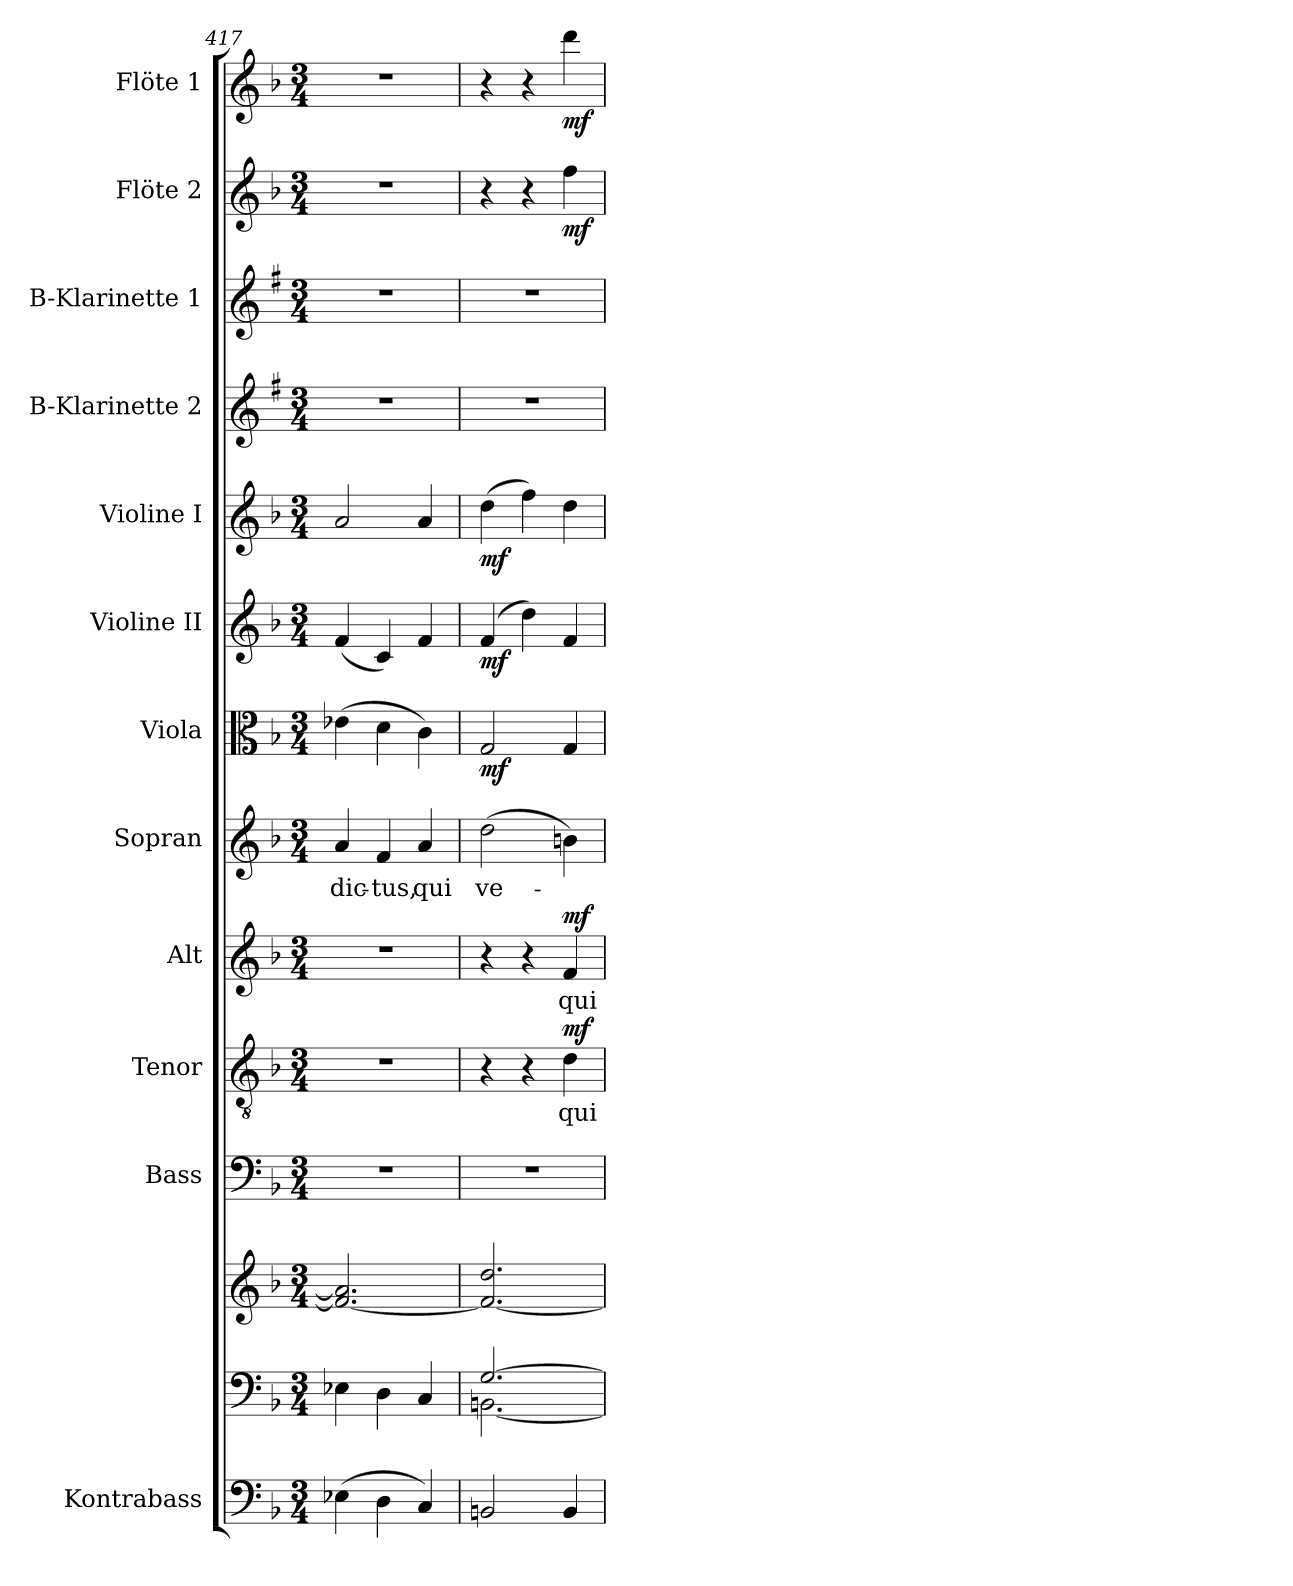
**kern	**kern	**kern	**kern	**kern	**text	**dynam	**kern	**text	**dynam	**kern	**text	**kern	**dynam	**kern	**dynam	**kern	**dynam	**kern	**kern	**kern	**dynam	**kern	**dynam
*part13	*part12	*part12	*part11	*part10	*part10	*part10	*part9	*part9	*part9	*part8	*part8	*part7	*part7	*part6	*part6	*part5	*part5	*part4	*part3	*part2	*part2	*part1	*part1
*staff14	*staff13	*staff12	*staff11	*staff10	*staff10	*staff10	*staff9	*staff9	*staff9	*staff8	*staff8	*staff7	*staff7	*staff6	*staff6	*staff5	*staff5	*staff4	*staff3	*staff2	*staff2	*staff1	*staff1
*I"Kontrabass	*	*	*I"Bass	*I"Tenor	*	*	*I"Alt	*	*	*I"Sopran	*	*I"Viola	*	*I"Violine II	*	*I"Violine I	*	*I"B-Klarinette 2	*I"B-Klarinette 1	*I"Flöte 2	*	*I"Flöte 1	*
*I'Kb.	*	*	*I'B.	*I'T.	*	*	*I'A.	*	*	*I'S.	*	*I'Vla.	*	*I'Vl. II	*	*I'Vl. I	*	*I'B Kl. 2	*I'B Kl. 1	*I'Fl. 2	*	*I'Fl. 1	*
*clefF4	*clefF4	*clefG2	*clefF4	*clefGv2	*	*	*clefG2	*	*	*clefG2	*	*clefC3	*	*clefG2	*	*clefG2	*	*clefG2	*clefG2	*clefG2	*	*clefG2	*
*ITrd7c12	*	*	*	*	*	*	*	*	*	*	*	*	*	*	*	*	*	*ITrd1c2	*ITrd1c2	*	*	*	*
*k[b-]	*k[b-]	*k[b-]	*k[b-]	*k[b-]	*	*	*k[b-]	*	*	*k[b-]	*	*k[b-]	*	*k[b-]	*	*k[b-]	*	*k[b-]	*k[b-]	*k[b-]	*	*k[b-]	*
*F:	*F:	*F:	*F:	*F:	*	*	*F:	*	*	*F:	*	*F:	*	*F:	*	*F:	*	*F:	*F:	*F:	*	*F:	*
*M3/4	*M3/4	*M3/4	*M3/4	*M3/4	*	*	*M3/4	*	*	*M3/4	*	*M3/4	*	*M3/4	*	*M3/4	*	*M3/4	*M3/4	*M3/4	*	*M3/4	*
=417	=417	=417	=417	=417	=417	=417	=417	=417	=417	=417	=417	=417	=417	=417	=417	=417	=417	=417	=417	=417	=417	=417	=417
!	!	!	!	!	!	!	!	!	!	!	!LO:LY:b	!	!	!	!	!	!	!	!	!	!	!	!
(>4EE-X\	4E-X\	2.f/_ 2.a/]	2.r	2.r	.	.	2.r	.	.	4a/	-dic-	(>4e-X\	.	(<4f/	.	2a/	.	2.r	2.r	2.r	.	2.r	.
!	!	!	!	!	!	!	!	!	!	!	!LO:LY:b	!	!	!	!	!	!	!	!	!	!	!	!
4DD\	4D\	.	.	.	.	.	.	.	.	4f/	-tus,	4d\	.	4c/)	.	.	.	.	.	.	.	.	.
!	!	!	!	!	!	!	!	!	!	!	!LO:LY:b	!	!	!	!	!	!	!	!	!	!	!	!
4CC/)	4C/	.	.	.	.	.	.	.	.	4a/	qui	4c\)	.	4f/	.	4a/	.	.	.	.	.	.	.
=418	=418	=418	=418	=418	=418	=418	=418	=418	=418	=418	=418	=418	=418	=418	=418	=418	=418	=418	=418	=418	=418	=418	=418
*	*^	*	*	*	*	*	*	*	*	*	*	*	*	*	*	*	*	*	*	*	*	*	*
!	!	!	!	!	!	!	!	!	!	!	!	!LO:LY:b	!	!LO:DY:b	!	!LO:DY:b	!	!LO:DY:b	!	!	!	!	!	!
2BBBn/	[>2.G/	[<2.BBn\	2.f/_ 2.dd/	2.r	4r	.	.	4r	.	.	(>2dd\	ve-	2G/	mf	(4f/	mf	(>4dd\	mf	2.r	2.r	4r	.	4r	.
.	.	.	.	.	4r	.	.	4r	.	.	.	.	.	.	4dd\)	.	4ff\)	.	.	.	4r	.	4r	.
!	!	!	!	!	!	!LO:LY:b	!LO:DY:a	!	!LO:LY:b	!LO:DY:a	!	!	!	!	!	!	!	!	!	!	!	!LO:DY:b	!	!LO:DY:b
4BBB/	.	.	.	.	4d\	qui	mf	4f/	qui	mf	4bn\)	.	4G/	.	4f/	.	4dd\	.	.	.	4ff\	mf	4ddd\	mf
*	*v	*v	*	*	*	*	*	*	*	*	*	*	*	*	*	*	*	*	*	*	*	*	*	*
=	=	=	=	=	=	=	=	=	=	=	=	=	=	=	=	=	=	=	=	=	=	=	=
*-	*-	*-	*-	*-	*-	*-	*-	*-	*-	*-	*-	*-	*-	*-	*-	*-	*-	*-	*-	*-	*-	*-	*-
